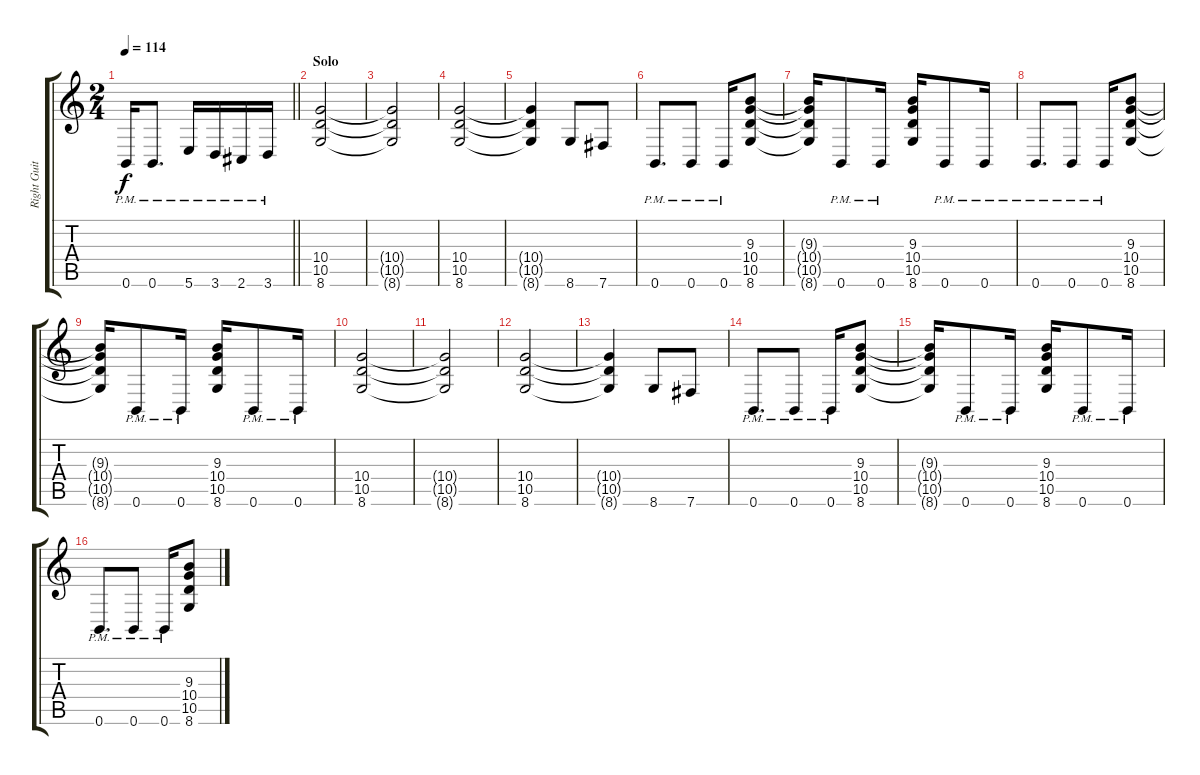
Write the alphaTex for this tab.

\track ("Right Guitar" "Right Guit") {instrument electricguitarclean}
\staff {score tabs}
\tuning (B3 Gb3 D3 A2 E2 B1) {hide}
\ts (2 4)
\tempo 114
\clef g2
\barLineRight lightlight
\ks c
0.6{pm}.16{dy f} 0.6{pm}.8{d} 5.6{pm}.16 3.6{pm}.16 2.6{pm}.16 3.6{pm}.16 |
\section ("" "Solo")
(10.4 10.5 8.6).2 |
(10.4{t} 10.5{t} 8.6{t}).2 |
(10.4 10.5 8.6).2 |
(10.4{t} 10.5{t} 8.6{t}).4 8.6.8 7.6.8 |
0.6{pm}.8{d} 0.6{pm}.8 0.6{pm}.16 (9.3 10.4 10.5 8.6).8 |
(9.3{t} 10.4{t} 10.5{t} 8.6{t}).16 0.6{pm}.8 0.6{pm}.16 (9.3 10.4 10.5 8.6).16 0.6{pm}.8 0.6{pm}.16 |
0.6{pm}.8{d} 0.6{pm}.8 0.6{pm}.16 (9.3 10.4 10.5 8.6).8 |
(9.3{t} 10.4{t} 10.5{t} 8.6{t}).16 0.6{pm}.8 0.6{pm}.16 (9.3 10.4 10.5 8.6).16 0.6{pm}.8 0.6{pm}.16 |
(10.4 10.5 8.6).2 |
(10.4{t} 10.5{t} 8.6{t}).2 |
(10.4 10.5 8.6).2 |
(10.4{t} 10.5{t} 8.6{t}).4 8.6.8 7.6.8 |
0.6{pm}.8{d} 0.6{pm}.8 0.6{pm}.16 (9.3 10.4 10.5 8.6).8 |
(9.3{t} 10.4{t} 10.5{t} 8.6{t}).16 0.6{pm}.8 0.6{pm}.16 (9.3 10.4 10.5 8.6).16 0.6{pm}.8 0.6{pm}.16 |
0.6{pm}.8{d} 0.6{pm}.8 0.6{pm}.16 (9.3 10.4 10.5 8.6).8
